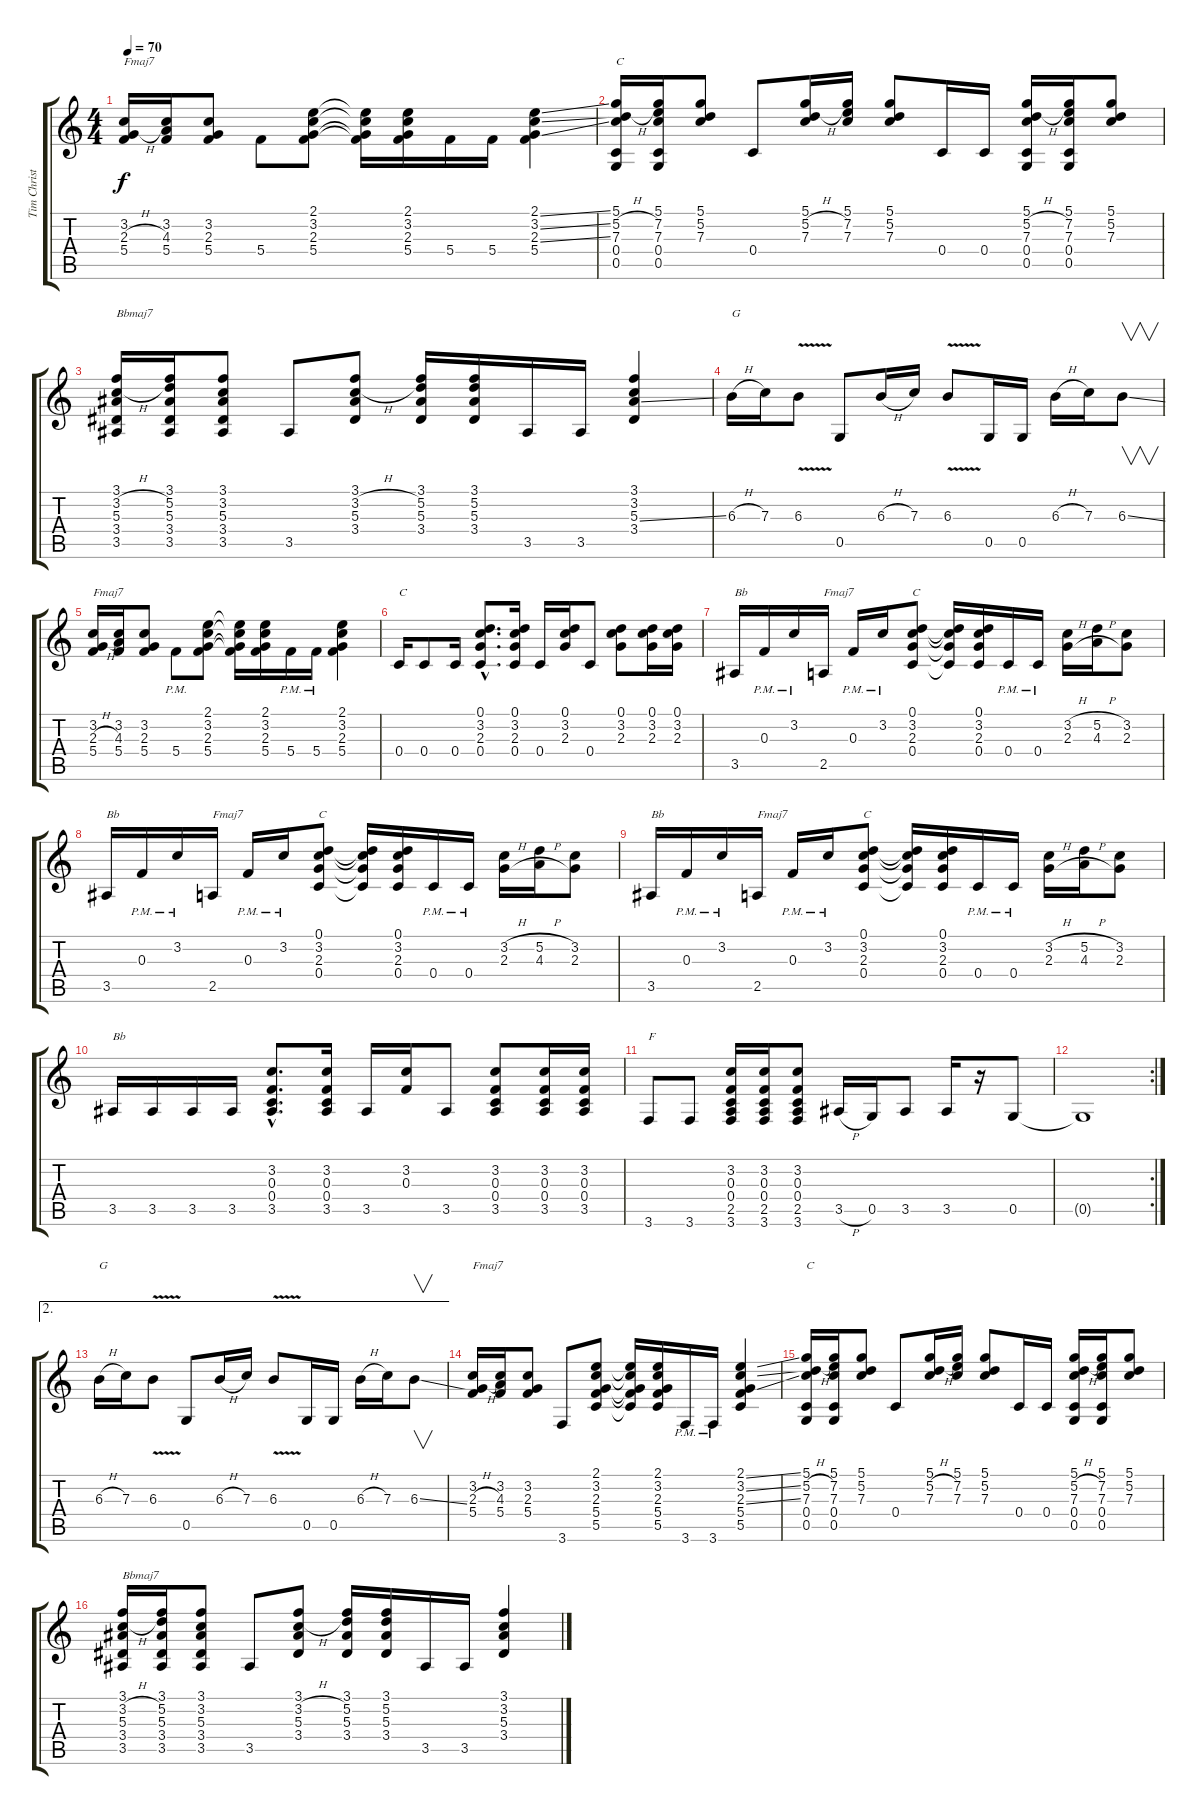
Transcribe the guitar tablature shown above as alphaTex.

\track ("Tim Christensen (Guitar Dist)" "Tim Christ") {instrument distortionguitar}
\staff {score tabs}
\tuning (D4 A3 F3 C3 G2 D2) {hide}
\ts (4 4)
\tempo 70
\clef g2
\ks c
(3.2 2.3{h} 5.4).16{txt "Fmaj7" dy f volume 10 balance 13 instrument distortionguitar} (3.2 4.3 5.4).16 (3.2 2.3 5.4).8 5.4.8 (2.1 3.2 2.3 5.4).8 (2.1{t} 3.2{t} 2.3{t} 5.4{t}).16 (2.1 3.2 2.3 5.4).16 5.4.16 5.4.16 (2.1{ss} 3.2{ss} 2.3{ss} 5.4).4 |
(5.1 5.2{h} 7.3 0.4 0.5).16{txt "C"} (5.1 7.2 7.3 0.4 0.5).16 (5.1 5.2 7.3).8 0.4.8 (5.1 5.2{h} 7.3).16 (5.1 7.2 7.3).16 (5.1 5.2 7.3).8 0.4.16 0.4.16 (5.1 5.2{h} 7.3 0.4 0.5).16 (5.1 7.2 7.3 0.4 0.5).16 (5.1 5.2 7.3).8 |
(3.1 3.2{h} 5.3 3.4 3.5).16{txt "Bbmaj7"} (3.1 5.2 5.3 3.4 3.5).16 (3.1 3.2 5.3 3.4 3.5).8 3.5.8 (3.1 3.2{h} 5.3 3.4).8 (3.1 5.2 5.3 3.4).16 (3.1 5.2 5.3 3.4).16 3.5.16 3.5.16 (3.1 3.2 5.3{ss} 3.4).4 |
6.3{h}.16{txt "G" volume 16 balance 8 instrument overdrivenguitar} 7.3.16 6.3{v}.8 0.5.8 6.3{h}.16 7.3.16 6.3{v}.8 0.5.16 0.5.16 6.3{h}.16 7.3.16 6.3{ss}.8{v} |
(3.2 2.3{h} 5.4).16{txt "Fmaj7" volume 10 balance 13 instrument distortionguitar} (3.2 4.3 5.4).16 (3.2 2.3 5.4).8 5.4{pm}.8 (2.1 3.2 2.3 5.4).8 (2.1{t} 3.2{t} 2.3{t} 5.4{t}).16 (2.1 3.2 2.3 5.4).16 5.4{pm}.16 5.4{pm}.16 (2.1 3.2 2.3 5.4).4 |
0.4.16{txt "C" volume 12 balance 13 instrument distortionguitar} 0.4.8 0.4.16 (0.1{hac} 3.2{hac} 2.3{hac} 0.4{hac}).8{d} (0.1 3.2 2.3 0.4).16 0.4.16 (0.1 3.2 2.3).16 0.4.8 (0.1 3.2 2.3).8 (0.1 3.2 2.3).16 (0.1 3.2 2.3).16 |
3.5.16{txt "Bb"} 0.3{pm}.16 3.2{pm}.16 2.5.16{txt "Fmaj7"} 0.3{pm}.16 3.2{pm}.16 (0.1 3.2 2.3 0.4).8{txt "C"} (0.1{t} 3.2{t} 2.3{t} 0.4{t}).16 (0.1 3.2 2.3 0.4).16 0.4{pm}.16 0.4{pm}.16 (3.2{h} 2.3{h}).16 (5.2{h} 4.3{h}).16 (3.2 2.3).8 |
3.5.16{txt "Bb"} 0.3{pm}.16 3.2{pm}.16 2.5.16{txt "Fmaj7"} 0.3{pm}.16 3.2{pm}.16 (0.1 3.2 2.3 0.4).8{txt "C"} (0.1{t} 3.2{t} 2.3{t} 0.4{t}).16 (0.1 3.2 2.3 0.4).16 0.4{pm}.16 0.4{pm}.16 (3.2{h} 2.3{h}).16 (5.2{h} 4.3{h}).16 (3.2 2.3).8 |
3.5.16{txt "Bb"} 0.3{pm}.16 3.2{pm}.16 2.5.16{txt "Fmaj7"} 0.3{pm}.16 3.2{pm}.16 (0.1 3.2 2.3 0.4).8{txt "C"} (0.1{t} 3.2{t} 2.3{t} 0.4{t}).16 (0.1 3.2 2.3 0.4).16 0.4{pm}.16 0.4{pm}.16 (3.2{h} 2.3{h}).16 (5.2{h} 4.3{h}).16 (3.2 2.3).8 |
3.5.16{txt "Bb"} 3.5.16 3.5.16 3.5.16 (3.2{hac} 0.3{hac} 0.4{hac} 3.5{hac}).8{d} (3.2 0.3 0.4 3.5).16 3.5.16 (3.2 0.3).16 3.5.8 (3.2 0.3 0.4 3.5).8 (3.2 0.3 0.4 3.5).16 (3.2 0.3 0.4 3.5).16 |
3.6.8{txt "F"} 3.6.8 (3.2 0.3 0.4 2.5 3.6).16 (3.2 0.3 0.4 2.5 3.6).16 (3.2 0.3 0.4 2.5 3.6).8 3.5{h}.16 0.5.16 3.5.8 3.5.16 r.16 0.5.8 |
\rc 2
0.5{t}.1 |
\ae 2
6.3{h}.16{txt "G" volume 16 balance 8 instrument overdrivenguitar} 7.3.16 6.3{v}.8 0.5.8 6.3{h}.16 7.3.16 6.3{v}.8 0.5.16 0.5.16 6.3{h}.16 7.3.16 6.3{ss}.8{v} |
(3.2 2.3{h} 5.4).16{txt "Fmaj7" volume 10 balance 13 instrument distortionguitar} (3.2 4.3 5.4).16 (3.2 2.3 5.4).8 3.6.8 (2.1 3.2 2.3 5.4 5.5).8 (2.1{t} 3.2{t} 2.3{t} 5.4{t} 5.5{t}).16 (2.1 3.2 2.3 5.4 5.5).16 3.6{pm}.16 3.6{pm}.16 (2.1{ss} 3.2{ss} 2.3{ss} 5.4 5.5).4 |
(5.1 5.2{h} 7.3 0.4 0.5).16{txt "C"} (5.1 7.2 7.3 0.4 0.5).16 (5.1 5.2 7.3).8 0.4.8 (5.1 5.2{h} 7.3).16 (5.1 7.2 7.3).16 (5.1 5.2 7.3).8 0.4.16 0.4.16 (5.1 5.2{h} 7.3 0.4 0.5).16 (5.1 7.2 7.3 0.4 0.5).16 (5.1 5.2 7.3).8 |
(3.1 3.2{h} 5.3 3.4 3.5).16{txt "Bbmaj7"} (3.1 5.2 5.3 3.4 3.5).16 (3.1 3.2 5.3 3.4 3.5).8 3.5.8 (3.1 3.2{h} 5.3 3.4).8 (3.1 5.2 5.3 3.4).16 (3.1 5.2 5.3 3.4).16 3.5.16 3.5.16 (3.1 3.2 5.3{ss} 3.4).4
